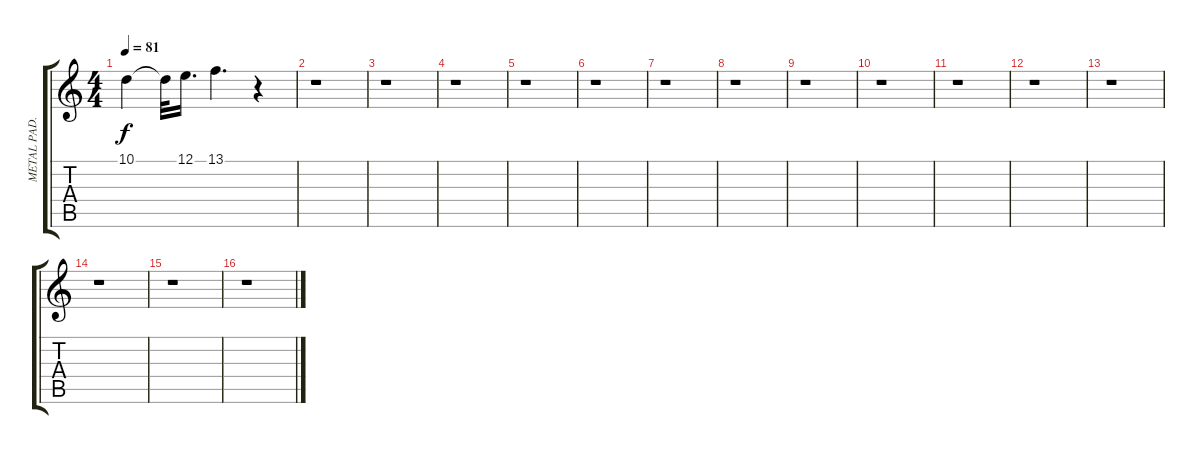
\track ("METAL PAD." "METAL PAD.") {instrument pad6metallic}
\staff {score tabs}
\tuning (E4 B3 G3 D3 A2 E2) {hide}
\ts (4 4)
\tempo 81
\clef g2
\ks c
10.1.4{dy f} 10.1{t}.32 12.1.16{d} 13.1.4{d} r.4 |
r.1 |
r.1 |
r.1 |
r.1 |
r.1 |
r.1 |
r.1 |
r.1 |
r.1 |
r.1 |
r.1 |
r.1 |
r.1 |
r.1 |
r.1
